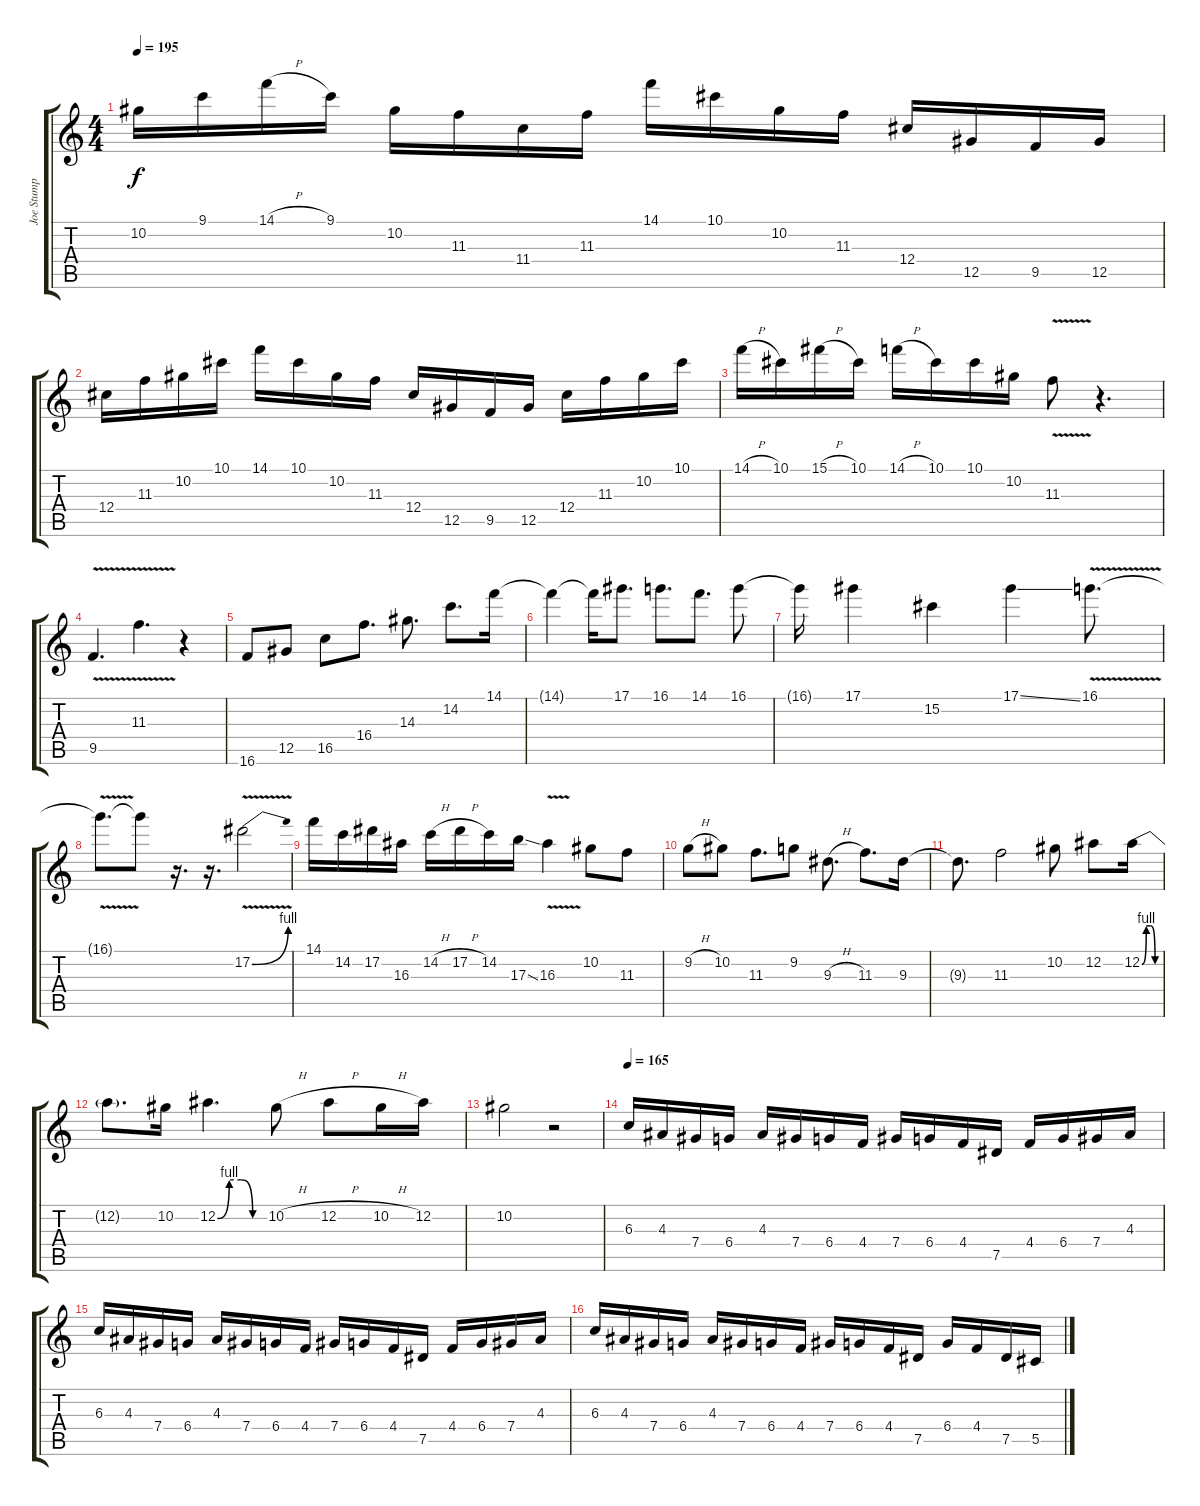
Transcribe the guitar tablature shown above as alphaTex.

\track ("Joe Stump" "Joe Stump") {instrument overdrivenguitar}
\staff {score tabs}
\tuning (Eb4 Bb3 Gb3 Db3 Ab2 Db2) {hide}
\ts (4 4)
\tempo 195
\clef g2
\ks c
10.2.16{dy f} 9.1.16 14.1{h}.16 9.1.16 10.2.16 11.3.16 11.4.16 11.3.16 14.1.16 10.1.16 10.2.16 11.3.16 12.4.16 12.5.16 9.5.16 12.5.16 |
12.4.16 11.3.16 10.2.16 10.1.16 14.1.16 10.1.16 10.2.16 11.3.16 12.4.16 12.5.16 9.5.16 12.5.16 12.4.16 11.3.16 10.2.16 10.1.16 |
14.1{h}.16 10.1.16 15.1{h}.16 10.1.16 14.1{h}.16 10.1.16 10.1.16 10.2.16 11.3{v}.8 r.4{d} |
9.5{v}.4{d} 11.3{v}.4{d} r.4 |
16.6.8 12.5.8 16.5.8 16.4.8{d} 14.3.8{d} 14.2.8{d} 14.1.16 |
14.1{t}.4 14.1{t}.16 17.1.8{d} 16.1.8{d} 14.1.8{d} 16.1.8 |
16.1{t}.16 17.1.4 15.2.4 17.1{ss}.4 16.1{v}.8{d} |
16.1{t}.8{d} 16.1{t}.8 r.16{d} r.16{d} 17.2{be (bend 0 0 60 4) v}.2 |
14.1.16 14.2.16 17.2.16 16.3.16 14.2{h}.16 17.2{h}.16 14.2.16 17.3{ss}.16 16.3{v}.4 10.2.8 11.3.8 |
9.2{h}.8 10.2.8 11.3.8{d} 9.2.8 9.3{h}.8{d} 11.3.8{d} 9.3.16 |
9.3{t}.8{d} 11.3.2 10.2.8 12.2.8 12.2{be (custom 0 0 15 4 30 4 45 0 60 0)}.16 |
12.2{t}.8{d} 10.2.16 12.2{be (custom 0 0 15 4 30 4 45 0 60 0)}.4{d} 10.2{h}.8 12.2{h}.8 10.2{h}.16 12.2.16 |
10.2.2 r.2 |
\tempo 165
6.3.16 4.3.16 7.4.16 6.4.16 4.3.16 7.4.16 6.4.16 4.4.16 7.4.16 6.4.16 4.4.16 7.5.16 4.4.16 6.4.16 7.4.16 4.3.16 |
6.3.16 4.3.16 7.4.16 6.4.16 4.3.16 7.4.16 6.4.16 4.4.16 7.4.16 6.4.16 4.4.16 7.5.16 4.4.16 6.4.16 7.4.16 4.3.16 |
6.3.16 4.3.16 7.4.16 6.4.16 4.3.16 7.4.16 6.4.16 4.4.16 7.4.16 6.4.16 4.4.16 7.5.16 6.4.16 4.4.16 7.5.16 5.5.16
